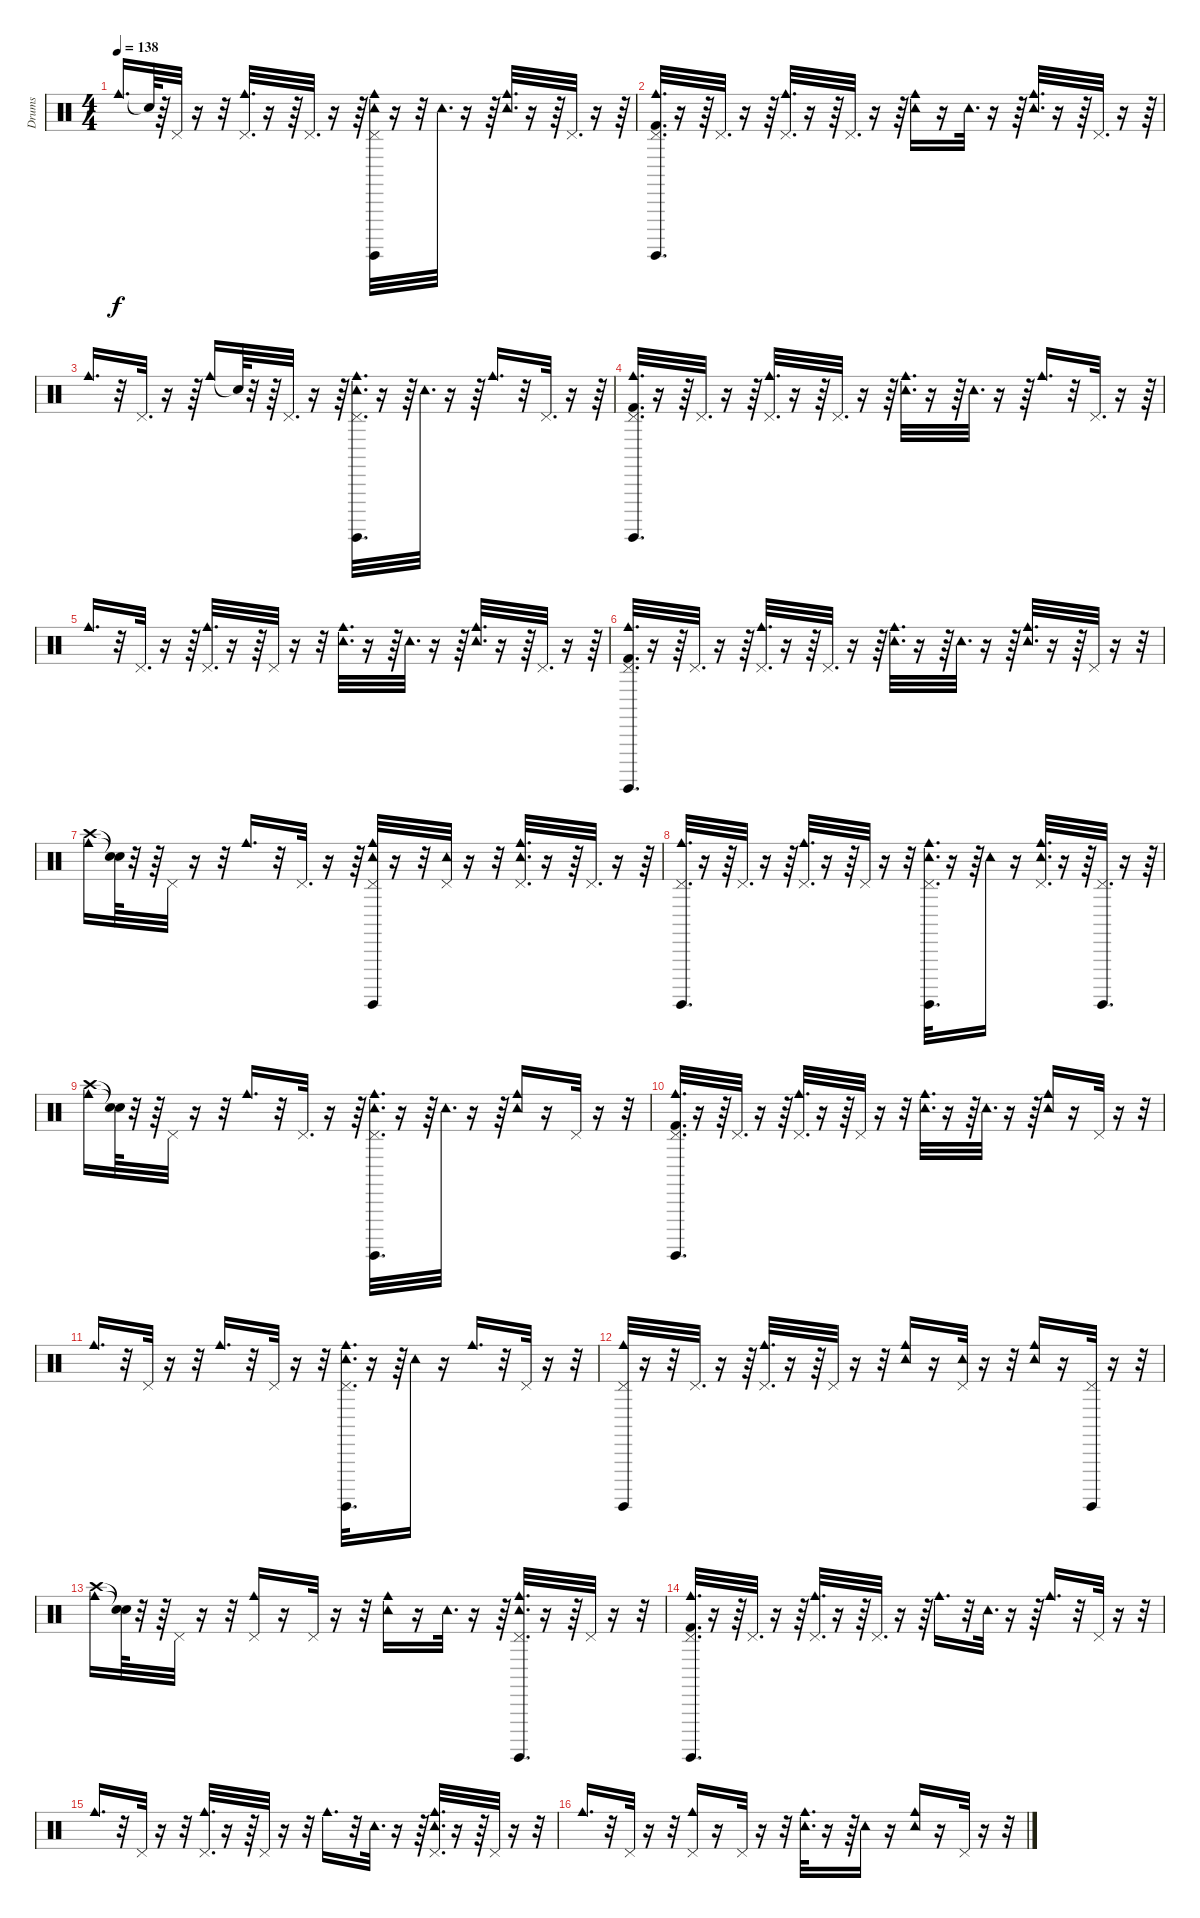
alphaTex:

\track ("Drums   " "Drums   ") {instrument percussion}
\staff {score}
\articulation defaults
\ts (4 4)
\tempo 138
\clef neutral
\ks c "Cowbell medium (hit)".16{d dy f} "Snare (hit)"{t}.64
r.64 "Pedal Hi-Hat (hit)".32 r.16 r.32 ("Pedal Hi-Hat (hit)" "Cowbell medium (hit)").32{d} r.16 r.64 "Pedal Hi-Hat (hit)".32{d} r.16 r.64 ("Pedal Hi-Hat (hit)" "Surdo (hit)" "Tambourine (hit)" "Cowbell medium (hit)").32 r.16 r.32 "Tambourine (hit)".32{d} r.16 r.64 ("Tambourine (hit)" "Cowbell medium (hit)").32{d} r.16 r.64 "Pedal Hi-Hat (hit)".32{d} r.16 r.64 |
("Kick (hit) 2" "Pedal Hi-Hat (hit)" "Surdo (hit)" "Cowbell medium (hit)").32{d} r.16 r.64 "Pedal Hi-Hat (hit)".32{d} r.16 r.64 ("Pedal Hi-Hat (hit)" "Cowbell medium (hit)").32{d} r.16 r.64 "Pedal Hi-Hat (hit)".32{d} r.16 r.64 ("Tambourine (hit)" "Cowbell medium (hit)").16 r.16 "Tambourine (hit)".32{d} r.16 r.64 ("Tambourine (hit)" "Cowbell medium (hit)").32{d} r.16 r.64 "Pedal Hi-Hat (hit)".32{d} r.16 r.64 |
"Cowbell medium (hit)".16{d} r.32 "Pedal Hi-Hat (hit)".32{d} r.16 r.64 "Cowbell medium (hit)".16 "Snare (hit)"{t}.64 r.32 r.64 "Pedal Hi-Hat (hit)".32{d} r.16 r.64 ("Pedal Hi-Hat (hit)" "Surdo (hit)" "Tambourine (hit)" "Cowbell medium (hit)").32{d} r.16 r.64 "Tambourine (hit)".32{d} r.16 r.64 "Cowbell medium (hit)".16{d} r.32 "Pedal Hi-Hat (hit)".32{d} r.16 r.64 |
("Kick (hit) 2" "Pedal Hi-Hat (hit)" "Surdo (hit)" "Cowbell medium (hit)").32{d} r.16 r.64 "Pedal Hi-Hat (hit)".32{d} r.16 r.64 ("Pedal Hi-Hat (hit)" "Cowbell medium (hit)").32{d} r.16 r.64 "Pedal Hi-Hat (hit)".32{d} r.16 r.64 ("Tambourine (hit)" "Cowbell medium (hit)").32{d} r.16 r.64 "Tambourine (hit)".32{d} r.16 r.64 "Cowbell medium (hit)".16{d} r.32 "Pedal Hi-Hat (hit)".32{d} r.16 r.64 |
"Cowbell medium (hit)".16{d} r.32 "Pedal Hi-Hat (hit)".32{d} r.16 r.64 ("Pedal Hi-Hat (hit)" "Cowbell medium (hit)").32{d} r.16 r.64 "Pedal Hi-Hat (hit)".32 r.16 r.32 ("Tambourine (hit)" "Cowbell medium (hit)").32{d} r.16 r.64 "Tambourine (hit)".32{d} r.16 r.64 ("Tambourine (hit)" "Cowbell medium (hit)").32{d} r.16 r.64 "Pedal Hi-Hat (hit)".32{d} r.16 r.64 |
("Kick (hit) 2" "Pedal Hi-Hat (hit)" "Surdo (hit)" "Cowbell medium (hit)").32{d} r.16 r.64 "Pedal Hi-Hat (hit)".32{d} r.16 r.64 ("Pedal Hi-Hat (hit)" "Cowbell medium (hit)").32{d} r.16 r.64 "Pedal Hi-Hat (hit)".32{d} r.16 r.64 ("Tambourine (hit)" "Cowbell medium (hit)").32{d} r.16 r.64 "Tambourine (hit)".32{d} r.16 r.64 ("Tambourine (hit)" "Cowbell medium (hit)").32{d} r.16 r.64 "Pedal Hi-Hat (hit)".32 r.16 r.32 |
("Crash high (hit)" "Cowbell medium (hit)").16 ("Snare (hit)"{t} "Snare (hit)"{t}).64 r.32 r.64 "Pedal Hi-Hat (hit)".32 r.16 r.32 "Cowbell medium (hit)".16{d} r.32 "Pedal Hi-Hat (hit)".32{d} r.16 r.64 ("Pedal Hi-Hat (hit)" "Tambourine (hit)" "Cowbell medium (hit)" "Surdo (hit)").32 r.16 r.32 ("Pedal Hi-Hat (hit)" "Tambourine (hit)").32 r.16 r.32 ("Pedal Hi-Hat (hit)" "Tambourine (hit)" "Cowbell medium (hit)").32{d} r.16 r.64 "Pedal Hi-Hat (hit)".32{d} r.16 r.64 |
("Pedal Hi-Hat (hit)" "Cowbell medium (hit)" "Surdo (hit)").32{d} r.16 r.64 "Pedal Hi-Hat (hit)".32{d} r.16 r.64 ("Pedal Hi-Hat (hit)" "Cowbell medium (hit)").32{d} r.16 r.64 "Pedal Hi-Hat (hit)".32 r.16 r.32 ("Pedal Hi-Hat (hit)" "Tambourine (hit)" "Surdo (hit)" "Cowbell medium (hit)").32{d} r.16 r.64 "Tambourine (hit)".16 r.16 ("Pedal Hi-Hat (hit)" "Tambourine (hit)" "Cowbell medium (hit)").32{d} r.16 r.64 ("Pedal Hi-Hat (hit)" "Surdo (hit)").32{d} r.16 r.64 |
("Crash high (hit)" "Cowbell medium (hit)").16 ("Snare (hit)"{t} "Snare (hit)"{t}).64 r.32 r.64 "Pedal Hi-Hat (hit)".32 r.16 r.32 "Cowbell medium (hit)".16{d} r.32 "Pedal Hi-Hat (hit)".32{d} r.16 r.64 ("Pedal Hi-Hat (hit)" "Surdo (hit)" "Tambourine (hit)" "Cowbell medium (hit)").32{d} r.16 r.64 "Tambourine (hit)".32{d} r.16 r.64 ("Tambourine (hit)" "Cowbell medium (hit)").16 r.16 "Pedal Hi-Hat (hit)".32 r.16 r.32 |
("Kick (hit) 2" "Pedal Hi-Hat (hit)" "Surdo (hit)" "Cowbell medium (hit)").32{d} r.16 r.64 "Pedal Hi-Hat (hit)".32{d} r.16 r.64 ("Pedal Hi-Hat (hit)" "Cowbell medium (hit)").32{d} r.16 r.64 "Pedal Hi-Hat (hit)".32 r.16 r.32 ("Tambourine (hit)" "Cowbell medium (hit)").32{d} r.16 r.64 "Tambourine (hit)".32{d} r.16 r.64 ("Tambourine (hit)" "Cowbell medium (hit)").16 r.16 "Pedal Hi-Hat (hit)".32 r.16 r.32 |
"Cowbell medium (hit)".16{d} r.32 "Pedal Hi-Hat (hit)".32 r.16 r.32 "Cowbell medium (hit)".16{d} r.32 "Pedal Hi-Hat (hit)".32 r.16 r.32 ("Pedal Hi-Hat (hit)" "Surdo (hit)" "Tambourine (hit)" "Cowbell medium (hit)").32{d} r.16 r.64 "Tambourine (hit)".16 r.16 "Cowbell medium (hit)".16{d} r.32 "Pedal Hi-Hat (hit)".32 r.16 r.32 |
("Pedal Hi-Hat (hit)" "Surdo (hit)" "Cowbell medium (hit)").32 r.16 r.32 "Pedal Hi-Hat (hit)".32{d} r.16 r.64 ("Pedal Hi-Hat (hit)" "Cowbell medium (hit)").32{d} r.16 r.64 "Pedal Hi-Hat (hit)".32 r.16 r.32 ("Tambourine (hit)" "Cowbell medium (hit)").16 r.16 ("Pedal Hi-Hat (hit)" "Tambourine (hit)").32 r.16 r.32 ("Tambourine (hit)" "Cowbell medium (hit)").16 r.16 ("Pedal Hi-Hat (hit)" "Surdo (hit)").32 r.16 r.32 |
("Crash high (hit)" "Cowbell medium (hit)").16 ("Snare (hit)"{t} "Snare (hit)"{t}).64 r.32 r.64 "Pedal Hi-Hat (hit)".32 r.16 r.32 ("Pedal Hi-Hat (hit)" "Cowbell medium (hit)").16 r.16 "Pedal Hi-Hat (hit)".32 r.16 r.32 ("Tambourine (hit)" "Cowbell medium (hit)").16 r.16 "Tambourine (hit)".32{d} r.16 r.64 ("Pedal Hi-Hat (hit)" "Surdo (hit)" "Tambourine (hit)" "Cowbell medium (hit)").32{d} r.16 r.64 "Pedal Hi-Hat (hit)".32 r.16 r.32 |
("Kick (hit) 2" "Pedal Hi-Hat (hit)" "Surdo (hit)" "Cowbell medium (hit)").32{d} r.16 r.64 "Pedal Hi-Hat (hit)".32{d} r.16 r.64 ("Pedal Hi-Hat (hit)" "Cowbell medium (hit)").32{d} r.16 r.64 "Pedal Hi-Hat (hit)".32{d} r.16 r.64 "Cowbell medium (hit)".16{d} r.32 "Tambourine (hit)".32{d} r.16 r.64 "Cowbell medium (hit)".16{d} r.32 "Pedal Hi-Hat (hit)".32 r.16 r.32 |
"Cowbell medium (hit)".16{d} r.32 "Pedal Hi-Hat (hit)".32 r.16 r.32 ("Pedal Hi-Hat (hit)" "Cowbell medium (hit)").32{d} r.16 r.64 "Pedal Hi-Hat (hit)".32 r.16 r.32 "Cowbell medium (hit)".16{d} r.32 "Tambourine (hit)".32{d} r.16 r.64 ("Pedal Hi-Hat (hit)" "Tambourine (hit)" "Cowbell medium (hit)").32{d} r.16 r.64 "Pedal Hi-Hat (hit)".32 r.16 r.32 |
"Cowbell medium (hit)".16{d} r.32 "Pedal Hi-Hat (hit)".32 r.16 r.32 ("Pedal Hi-Hat (hit)" "Cowbell medium (hit)").16 r.16 "Pedal Hi-Hat (hit)".32 r.16 r.32 ("Tambourine (hit)" "Cowbell medium (hit)").32{d} r.16 r.64 "Tambourine (hit)".16 r.16 ("Tambourine (hit)" "Cowbell medium (hit)").16 r.16 "Pedal Hi-Hat (hit)".32 r.16 r.32
